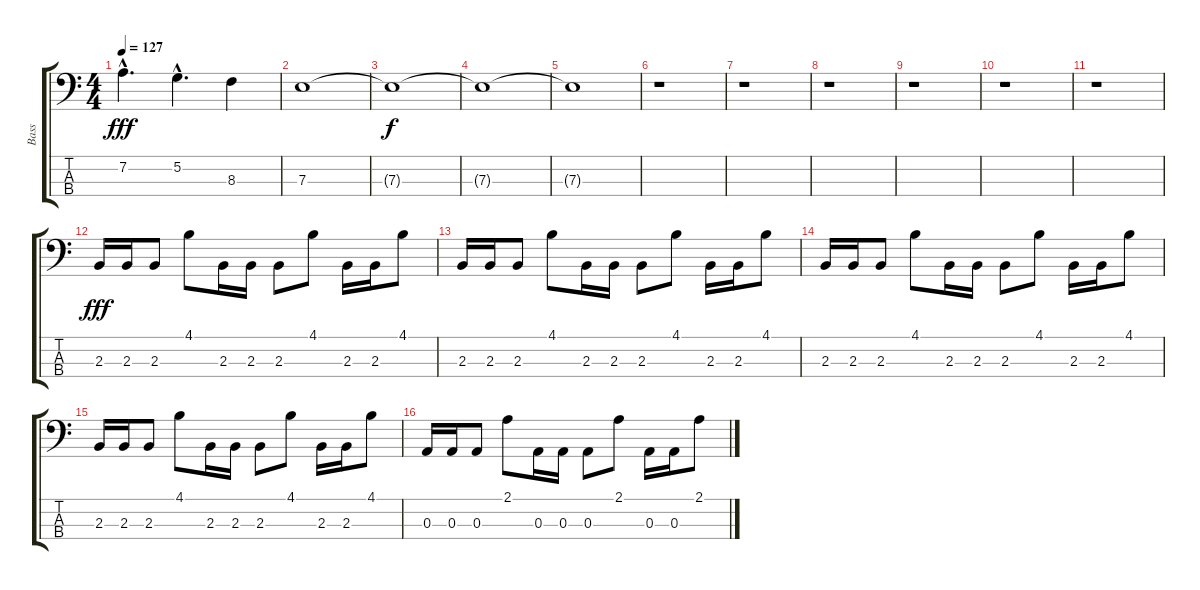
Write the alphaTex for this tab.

\track ("Bass" "Bass") {instrument electricbasspick}
\staff {score tabs}
\tuning (G2 D2 A1 E1) {hide}
\ts (4 4)
\tempo 127
\clef f4
\ks c
7.2{hac}.4{d dy fff} 5.2{hac}.4{d} 8.3.4 |
7.3.1 |
7.3{t}.1{dy f} |
7.3{t}.1 |
7.3{t}.1 |
r.1 |
r.1 |
r.1 |
r.1 |
r.1 |
r.1 |
2.3.16{dy fff} 2.3.16 2.3.8 4.1.8 2.3.16 2.3.16 2.3.8 4.1.8 2.3.16 2.3.16 4.1.8 |
2.3.16 2.3.16 2.3.8 4.1.8 2.3.16 2.3.16 2.3.8 4.1.8 2.3.16 2.3.16 4.1.8 |
2.3.16 2.3.16 2.3.8 4.1.8 2.3.16 2.3.16 2.3.8 4.1.8 2.3.16 2.3.16 4.1.8 |
2.3.16 2.3.16 2.3.8 4.1.8 2.3.16 2.3.16 2.3.8 4.1.8 2.3.16 2.3.16 4.1.8 |
0.3.16 0.3.16 0.3.8 2.1.8 0.3.16 0.3.16 0.3.8 2.1.8 0.3.16 0.3.16 2.1.8
